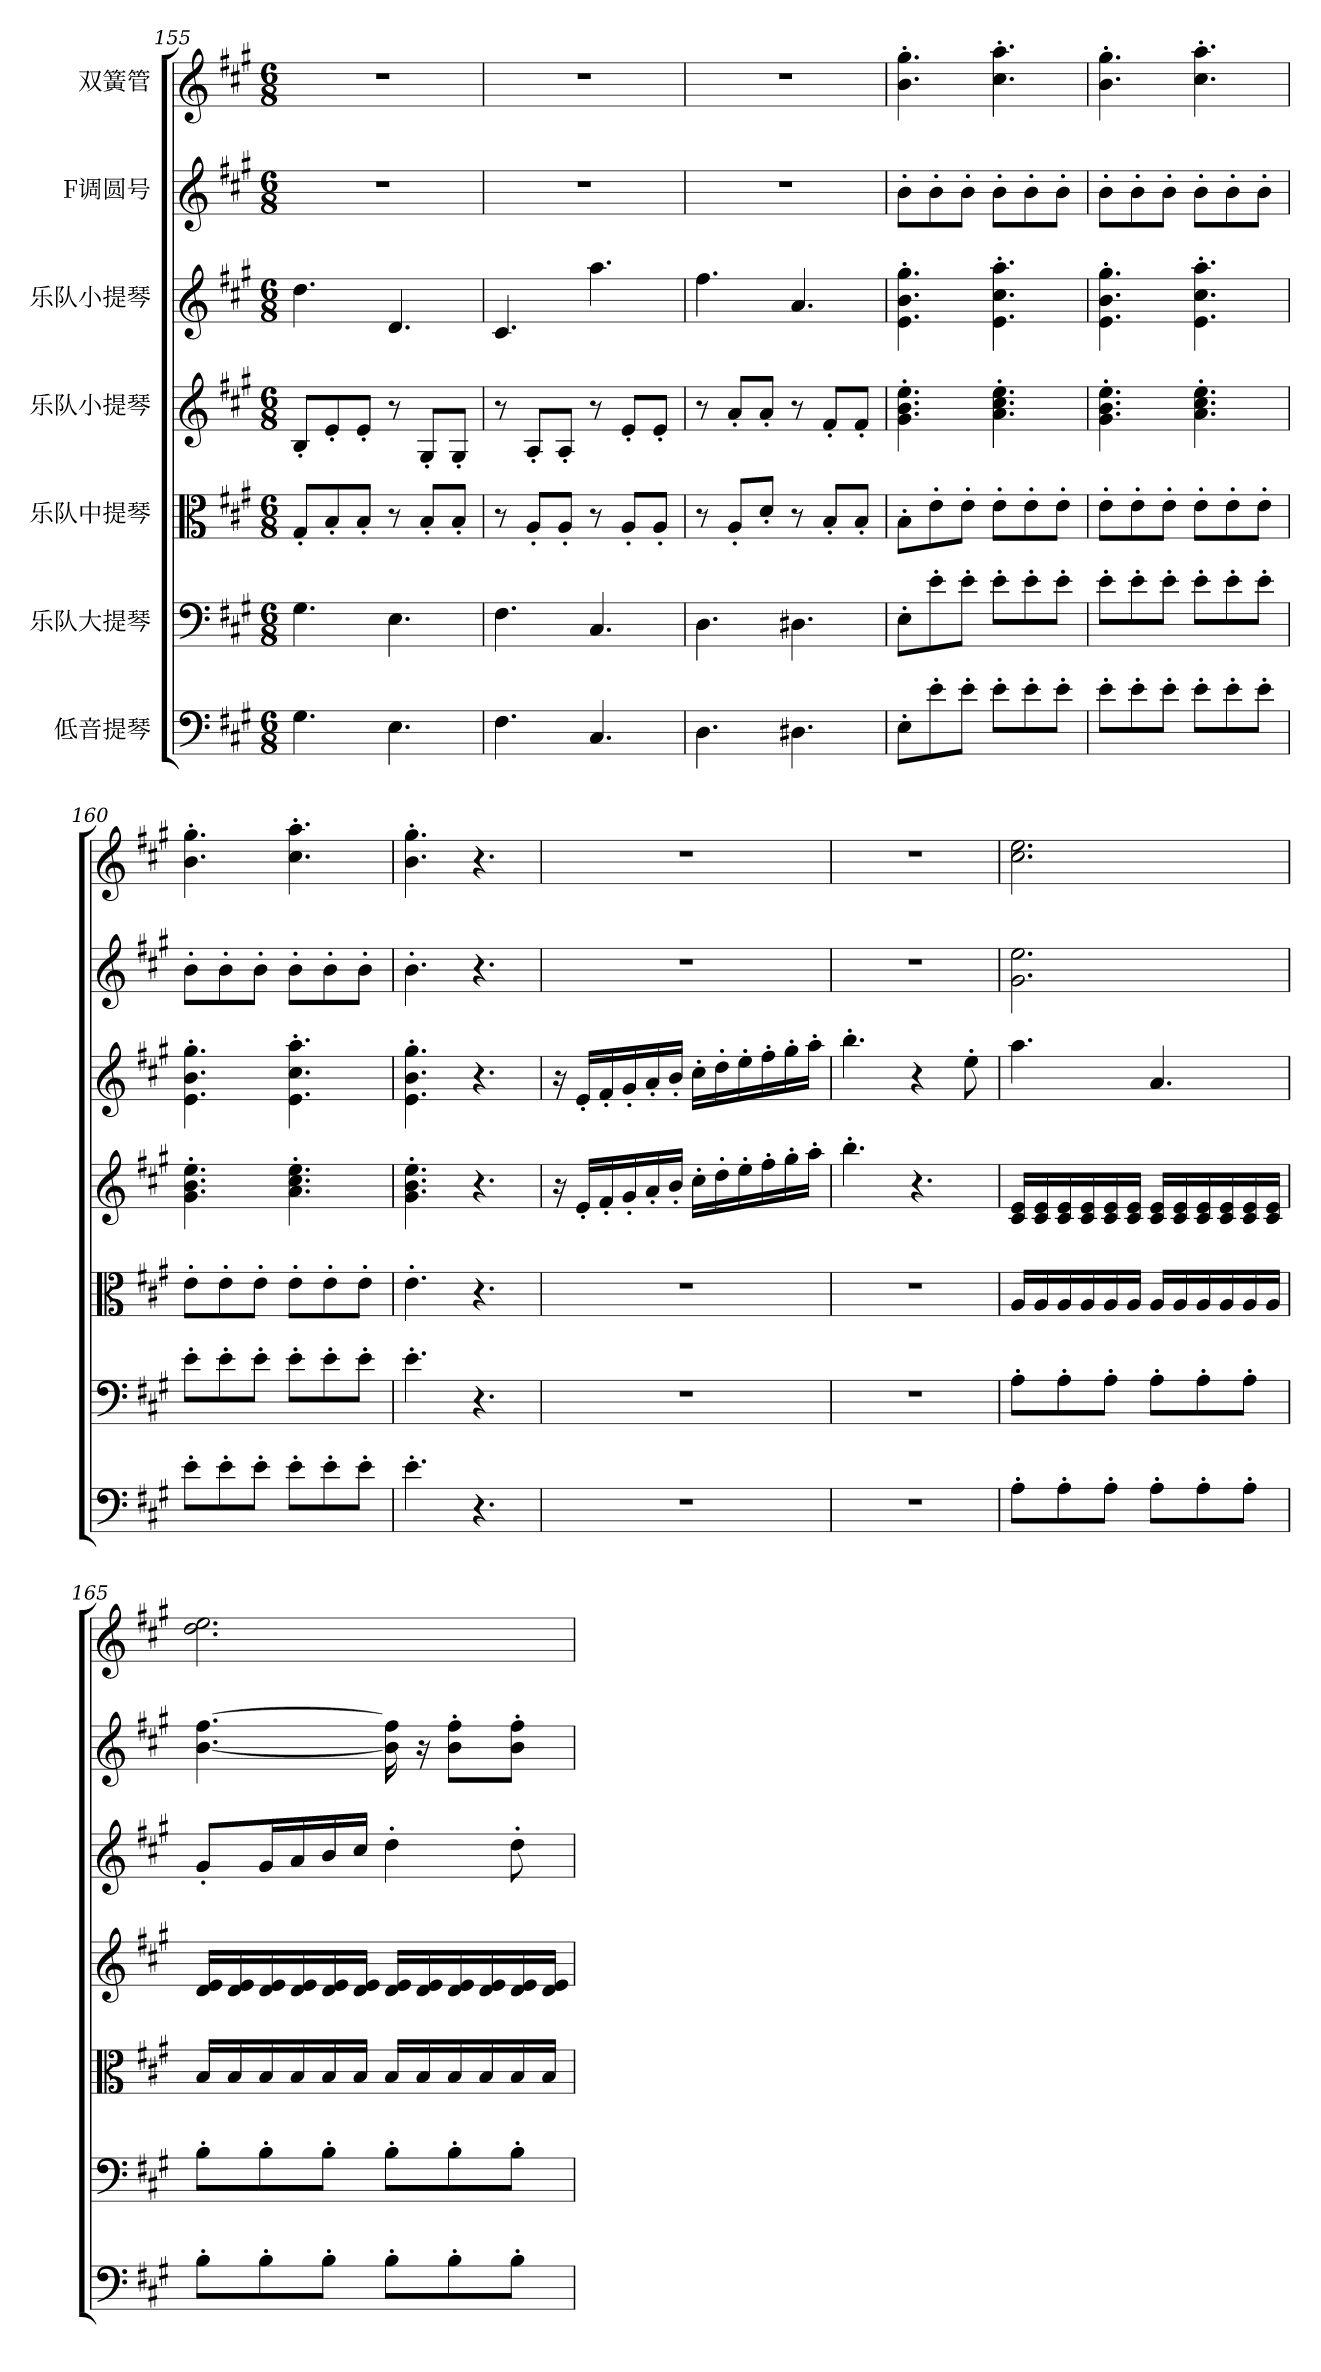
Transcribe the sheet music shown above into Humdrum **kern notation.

**kern	**kern	**kern	**kern	**kern	**kern	**kern
*part7	*part6	*part5	*part4	*part3	*part2	*part1
*staff7	*staff6	*staff5	*staff4	*staff3	*staff2	*staff1
*I"低音提琴	*I"乐队大提琴	*I"乐队中提琴	*I"乐队小提琴	*I"乐队小提琴	*I"F调圆号	*I"双簧管
*clefF4	*clefF4	*clefC3	*clefG2	*clefG2	*clefG2	*clefG2
*ITrd7c12	*	*	*	*	*ITrd4c7	*
*k[f#c#g#]	*k[f#c#g#]	*k[f#c#g#]	*k[f#c#g#]	*k[f#c#g#]	*k[f#c#]	*k[f#c#g#]
*M6/8	*M6/8	*M6/8	*M6/8	*M6/8	*M6/8	*M6/8
=155	=155	=155	=155	=155	=155	=155
4.GG#\	4.G#\	8G#'/L	8B'/L	4.dd\	2.r	2.r
.	.	8B'/	8e'/	.	.	.
.	.	8B'/J	8e'/J	.	.	.
4.EE\	4.E\	8r	8r	4.d/	.	.
.	.	8B'/L	8G#'/L	.	.	.
.	.	8B'/J	8G#'/J	.	.	.
=156	=156	=156	=156	=156	=156	=156
4.FF#\	4.F#\	8r	8r	4.c#/	2.r	2.r
.	.	8A'/L	8A'/L	.	.	.
.	.	8A'/J	8A'/J	.	.	.
4.CC#/	4.C#/	8r	8r	4.aa\	.	.
.	.	8A'/L	8e'/L	.	.	.
.	.	8A'/J	8e'/J	.	.	.
!!LO:PB:g=z
=157	=157	=157	=157	=157	=157	=157
*	*	*	*	*	*	*MM156
4.DD\	4.D\	8r	8r	4.ff#\	2.r	2.r
.	.	8A'/L	8a'/L	.	.	.
.	.	8d'/J	8a'/J	.	.	.
4.DD#X\	4.D#X\	8r	8r	4.a/	.	.
.	.	8B'/L	8f#'/L	.	.	.
.	.	8B'/J	8f#'/J	.	.	.
=158	=158	=158	=158	=158	=158	=158
*	*	*	*	*	*	*MM162
8EE'\L	8E'\L	8B'\L	4.g#\' 4.b\' 4.ee\'	4.e\' 4.b\' 4.gg#\'	8e'\L	4.b\' 4.gg#\'
8E'\	8e'\	8e'\	.	.	8e'\	.
8E'\J	8e'\J	8e'\J	.	.	8e'\J	.
8E'\L	8e'\L	8e'\L	4.a\' 4.cc#\' 4.ee\'	4.e\' 4.cc#\' 4.aa\'	8e'\L	4.cc#\' 4.aa\'
8E'\	8e'\	8e'\	.	.	8e'\	.
8E'\J	8e'\J	8e'\J	.	.	8e'\J	.
=159	=159	=159	=159	=159	=159	=159
8E'\L	8e'\L	8e'\L	4.g#\' 4.b\' 4.ee\'	4.e\' 4.b\' 4.gg#\'	8e'\L	4.b\' 4.gg#\'
8E'\	8e'\	8e'\	.	.	8e'\	.
8E'\J	8e'\J	8e'\J	.	.	8e'\J	.
8E'\L	8e'\L	8e'\L	4.a\' 4.cc#\' 4.ee\'	4.e\' 4.cc#\' 4.aa\'	8e'\L	4.cc#\' 4.aa\'
8E'\	8e'\	8e'\	.	.	8e'\	.
8E'\J	8e'\J	8e'\J	.	.	8e'\J	.
=160	=160	=160	=160	=160	=160	=160
8E'\L	8e'\L	8e'\L	4.g#\' 4.b\' 4.ee\'	4.e\' 4.b\' 4.gg#\'	8e'\L	4.b\' 4.gg#\'
8E'\	8e'\	8e'\	.	.	8e'\	.
8E'\J	8e'\J	8e'\J	.	.	8e'\J	.
8E'\L	8e'\L	8e'\L	4.a\' 4.cc#\' 4.ee\'	4.e\' 4.cc#\' 4.aa\'	8e'\L	4.cc#\' 4.aa\'
8E'\	8e'\	8e'\	.	.	8e'\	.
8E'\J	8e'\J	8e'\J	.	.	8e'\J	.
=161	=161	=161	=161	=161	=161	=161
4.E'\	4.e'\	4.e'\	4.g#\' 4.b\' 4.ee\'	4.e\' 4.b\' 4.gg#\'	4.e'\	4.b\' 4.gg#\'
4.r	4.r	4.r	4.r	4.r	4.r	4.r
!!LO:PB:g=z
=162	=162	=162	=162	=162	=162	=162
2.r	2.r	2.r	16r	16r	2.r	2.r
.	.	.	16e'/LL	16e'/LL	.	.
.	.	.	16f#'/	16f#'/	.	.
.	.	.	16g#'/	16g#'/	.	.
.	.	.	16a'/	16a'/	.	.
.	.	.	16b'/JJ	16b'/JJ	.	.
.	.	.	16cc#'\LL	16cc#'\LL	.	.
.	.	.	16dd'\	16dd'\	.	.
.	.	.	16ee'\	16ee'\	.	.
.	.	.	16ff#'\	16ff#'\	.	.
.	.	.	16gg#'\	16gg#'\	.	.
.	.	.	16aa'\JJ	16aa'\JJ	.	.
=163	=163	=163	=163	=163	=163	=163
2.r	2.r	2.r	4.bb'\	4.bb'\	2.r	2.r
.	.	.	4.r	4r	.	.
.	.	.	.	8ee'\	.	.
=164	=164	=164	=164	=164	=164	=164
8AA'\L	8A'\L	16A/LL	16c#/ 16e/LL	4.aa\	2.c#\ 2.a\	2.cc#\ 2.ee\
.	.	16A/	16c#/ 16e/	.	.	.
8AA'\	8A'\	16A/	16c#/ 16e/	.	.	.
.	.	16A/	16c#/ 16e/	.	.	.
8AA'\J	8A'\J	16A/	16c#/ 16e/	.	.	.
.	.	16A/JJ	16c#/ 16e/JJ	.	.	.
8AA'\L	8A'\L	16A/LL	16c#/ 16e/LL	4.a/	.	.
.	.	16A/	16c#/ 16e/	.	.	.
8AA'\	8A'\	16A/	16c#/ 16e/	.	.	.
.	.	16A/	16c#/ 16e/	.	.	.
8AA'\J	8A'\J	16A/	16c#/ 16e/	.	.	.
.	.	16A/JJ	16c#/ 16e/JJ	.	.	.
!!LO:PB:g=z
=165	=165	=165	=165	=165	=165	=165
8BB'\L	8B'\L	16B/LL	16d/ 16e/LL	8g#'/L	[4.e\ [4.b\	2.dd\ 2.ee\
.	.	16B/	16d/ 16e/	.	.	.
8BB'\	8B'\	16B/	16d/ 16e/	16g#/L	.	.
.	.	16B/	16d/ 16e/	16a/	.	.
8BB'\J	8B'\J	16B/	16d/ 16e/	16b/	.	.
.	.	16B/JJ	16d/ 16e/JJ	16cc#/JJ	.	.
8BB'\L	8B'\L	16B/LL	16d/ 16e/LL	4dd'\	16e\] 16b\]	.
.	.	16B/	16d/ 16e/	.	16r	.
8BB'\	8B'\	16B/	16d/ 16e/	.	8e\' 8b\'L	.
.	.	16B/	16d/ 16e/	.	.	.
8BB'\J	8B'\J	16B/	16d/ 16e/	8dd'\	8e\' 8b\'J	.
.	.	16B/JJ	16d/ 16e/JJ	.	.	.
=	=	=	=	=	=	=
*-	*-	*-	*-	*-	*-	*-
